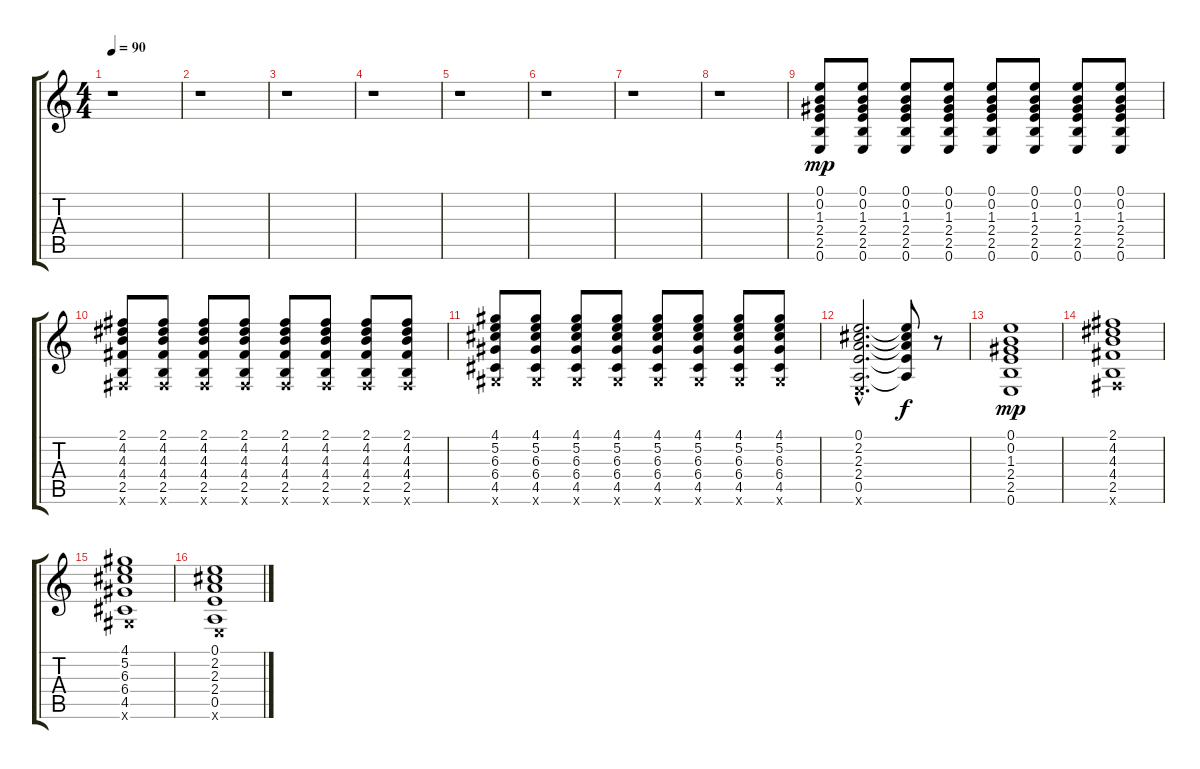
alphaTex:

\track "" {instrument distortionguitar}
\staff {score tabs}
\tuning (E4 B3 G3 D3 A2 E2) {hide}
\ts (4 4)
\tempo 90
\clef g2
\ks c
r.1{dy f} |
r.1 |
r.1 |
r.1 |
r.1 |
r.1 |
r.1 |
r.1 |
(0.1 0.2 1.3 2.4 2.5 0.6).8{dy mp} (0.1 0.2 1.3 2.4 2.5 0.6).8 (0.1 0.2 1.3 2.4 2.5 0.6).8 (0.1 0.2 1.3 2.4 2.5 0.6).8 (0.1 0.2 1.3 2.4 2.5 0.6).8 (0.1 0.2 1.3 2.4 2.5 0.6).8 (0.1 0.2 1.3 2.4 2.5 0.6).8 (0.1 0.2 1.3 2.4 2.5 0.6).8 |
(2.1 4.2 4.3 4.4 2.5 2.6{x}).8 (2.1 4.2 4.3 4.4 2.5 2.6{x}).8 (2.1 4.2 4.3 4.4 2.5 2.6{x}).8 (2.1 4.2 4.3 4.4 2.5 2.6{x}).8 (2.1 4.2 4.3 4.4 2.5 2.6{x}).8 (2.1 4.2 4.3 4.4 2.5 2.6{x}).8 (2.1 4.2 4.3 4.4 2.5 2.6{x}).8 (2.1 4.2 4.3 4.4 2.5 2.6{x}).8 |
(4.1 5.2 6.3 6.4 4.5 4.6{x}).8 (4.1 5.2 6.3 6.4 4.5 4.6{x}).8 (4.1 5.2 6.3 6.4 4.5 4.6{x}).8 (4.1 5.2 6.3 6.4 4.5 4.6{x}).8 (4.1 5.2 6.3 6.4 4.5 4.6{x}).8 (4.1 5.2 6.3 6.4 4.5 4.6{x}).8 (4.1 5.2 6.3 6.4 4.5 4.6{x}).8 (4.1 5.2 6.3 6.4 4.5 4.6{x}).8 |
(0.1{hac} 2.2{hac} 2.3{hac} 2.4{hac} 0.5{hac} 0.6{hac x}).2{d} (0.1{t} 2.2{t} 2.3{t} 2.4{t} 0.5{t}).8{dy f} r.8 |
(0.1 0.2 1.3 2.4 2.5 0.6).1{dy mp} |
(2.1 4.2 4.3 4.4 2.5 2.6{x}).1 |
(4.1 5.2 6.3 6.4 4.5 4.6{x}).1 |
(0.1 2.2 2.3 2.4 0.5 0.6{x}).1
